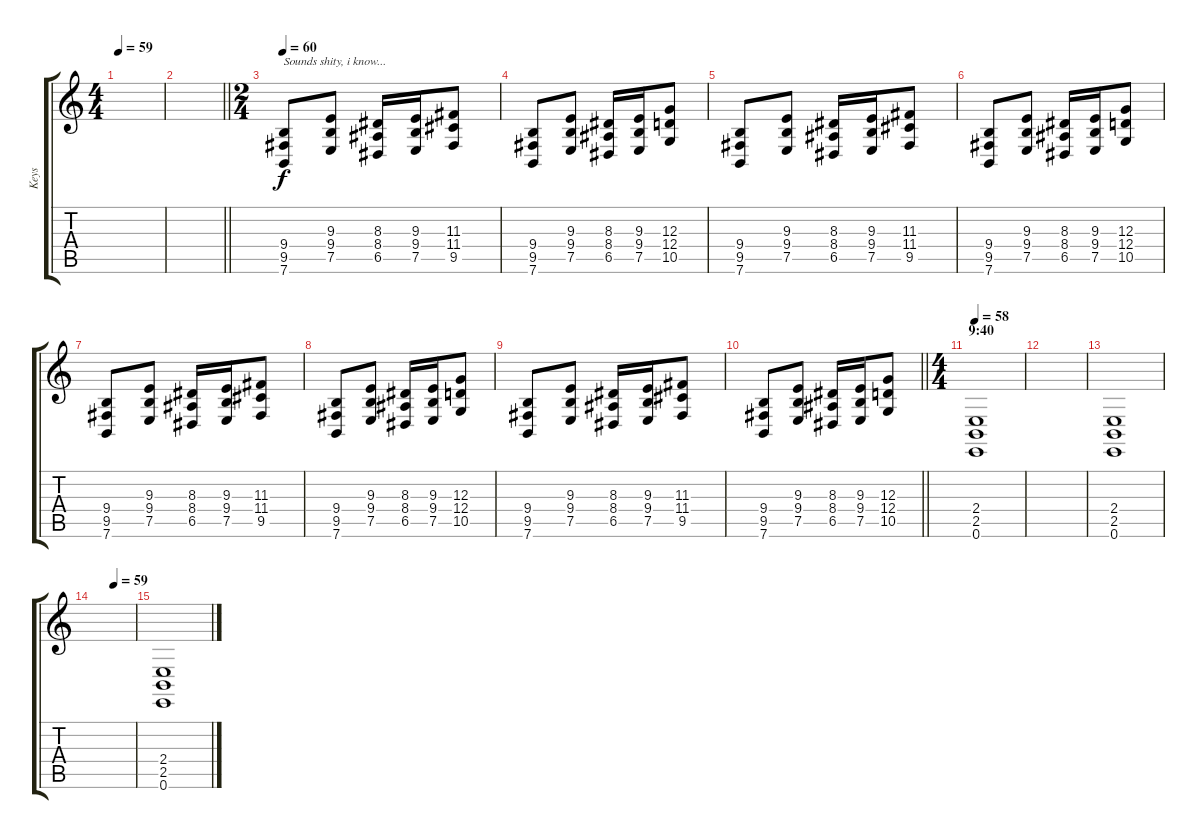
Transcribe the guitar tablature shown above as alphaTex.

\track ("Keys" "Keys") {instrument voiceoohs}
\staff {score tabs}
\tuning (E4 B3 G3 D3 A2 E2) {hide}
\ts (4 4)
\tempo 59
\clef g2
\ks c
|
\barLineRight lightlight
|
\ts (2 4)
\tempo 60
(9.4 9.5 7.6).8{txt "Sounds shity, i know..." dy f volume 8 instrument choiraahs} (9.3 9.4 7.5).8 (8.3 8.4 6.5).16 (9.3 9.4 7.5).16 (11.3 11.4 9.5).8 |
(9.4 9.5 7.6).8 (9.3 9.4 7.5).8 (8.3 8.4 6.5).16 (9.3 9.4 7.5).16 (12.3 12.4 10.5).8 |
(9.4 9.5 7.6).8 (9.3 9.4 7.5).8 (8.3 8.4 6.5).16 (9.3 9.4 7.5).16 (11.3 11.4 9.5).8 |
(9.4 9.5 7.6).8 (9.3 9.4 7.5).8 (8.3 8.4 6.5).16 (9.3 9.4 7.5).16 (12.3 12.4 10.5).8 |
(9.4 9.5 7.6).8{volume 8 instrument choiraahs} (9.3 9.4 7.5).8 (8.3 8.4 6.5).16 (9.3 9.4 7.5).16 (11.3 11.4 9.5).8 |
(9.4 9.5 7.6).8 (9.3 9.4 7.5).8 (8.3 8.4 6.5).16 (9.3 9.4 7.5).16 (12.3 12.4 10.5).8 |
(9.4 9.5 7.6).8 (9.3 9.4 7.5).8 (8.3 8.4 6.5).16 (9.3 9.4 7.5).16 (11.3 11.4 9.5).8 |
\barLineRight lightlight
(9.4 9.5 7.6).8 (9.3 9.4 7.5).8 (8.3 8.4 6.5).16 (9.3 9.4 7.5).16 (12.3 12.4 10.5).8 |
\ts (4 4)
\section ("" "9:40")
\tempo 58
(2.4 2.5 0.6).1{volume 14 instrument brightacousticpiano} |
|
(2.4 2.5 0.6).1 |
\tempo (59 0.5)
|
(2.4 2.5 0.6).1
